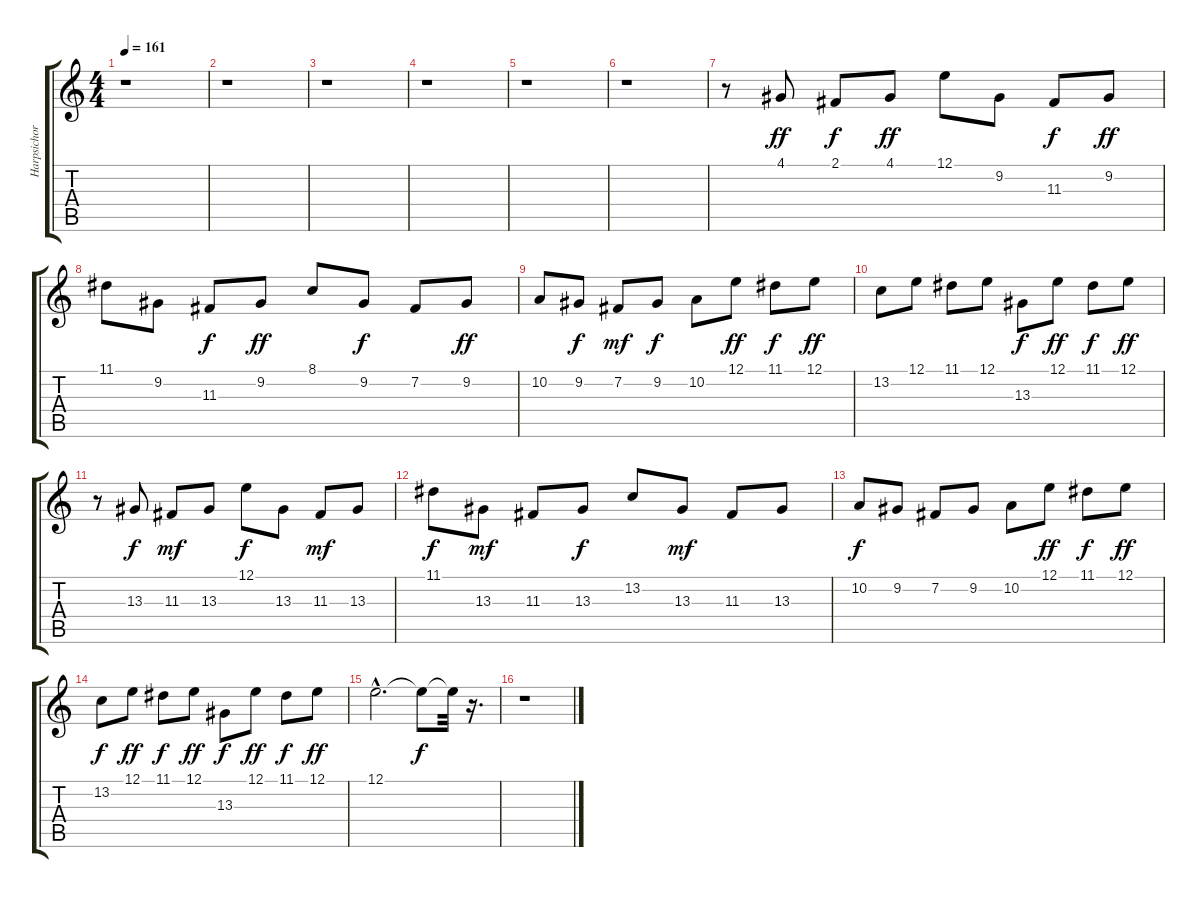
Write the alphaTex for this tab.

\track ("Harpsichord" "Harpsichor") {instrument harpsichord}
\staff {score tabs}
\tuning (E4 B3 G3 D3 A2 E2) {hide}
\ts (4 4)
\tempo 161
\clef g2
\ks c
r.1{dy f} |
r.1 |
r.1 |
r.1 |
r.1 |
r.1 |
r.8 4.1.8{dy ff} 2.1.8{dy f} 4.1.8{dy ff} 12.1.8 9.2.8 11.3.8{dy f} 9.2.8{dy ff} |
11.1.8 9.2.8 11.3.8{dy f} 9.2.8{dy ff} 8.1.8 9.2.8{dy f} 7.2.8 9.2.8{dy ff} |
10.2.8 9.2.8{dy f} 7.2.8{dy mf} 9.2.8{dy f} 10.2.8 12.1.8{dy ff} 11.1.8{dy f} 12.1.8{dy ff} |
13.2.8 12.1.8 11.1.8 12.1.8 13.3.8{dy f} 12.1.8{dy ff} 11.1.8{dy f} 12.1.8{dy ff} |
r.8 13.3.8{dy f} 11.3.8{dy mf} 13.3.8 12.1.8{dy f} 13.3.8 11.3.8{dy mf} 13.3.8 |
11.1.8{dy f} 13.3.8{dy mf} 11.3.8 13.3.8{dy f} 13.2.8 13.3.8{dy mf} 11.3.8 13.3.8 |
10.2.8{dy f} 9.2.8 7.2.8 9.2.8 10.2.8 12.1.8{dy ff} 11.1.8{dy f} 12.1.8{dy ff} |
13.2.8{dy f} 12.1.8{dy ff} 11.1.8{dy f} 12.1.8{dy ff} 13.3.8{dy f} 12.1.8{dy ff} 11.1.8{dy f} 12.1.8{dy ff} |
12.1{hac}.2{d} 12.1{t}.8{dy f} 12.1{t}.32 r.16{d} |
r.1
